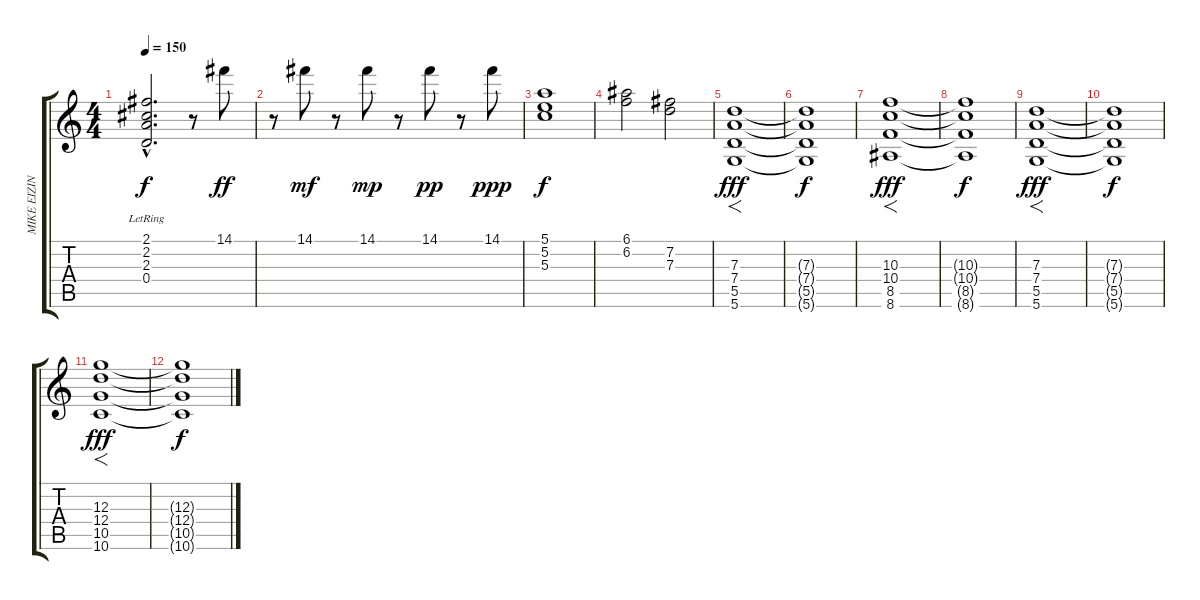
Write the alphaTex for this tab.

\track ("MIKE EIZINGER" "MIKE EIZIN") {instrument electricguitarjazz}
\staff {score tabs}
\tuning (E4 B3 G3 D3 A2 D2) {hide}
\ts (4 4)
\tempo 150
\clef g2
\ks c
(2.1{hac lr} 2.2{hac lr} 2.3{hac lr} 0.4{hac lr}).2{d dy f} r.8 14.1.8{dy ff} |
r.8 14.1.8{dy mf} r.8 14.1.8{dy mp} r.8 14.1.8{dy pp} r.8 14.1.8{dy ppp} |
(5.1 5.2 5.3).1{dy f} |
(6.1 6.2).2 (7.2 7.3).2 |
(7.3 7.4 5.5 5.6).1{f dy fff} |
(7.3{t} 7.4{t} 5.5{t} 5.6{t}).1{dy f} |
(10.3 10.4 8.5 8.6).1{f dy fff} |
(10.3{t} 10.4{t} 8.5{t} 8.6{t}).1{dy f} |
(7.3 7.4 5.5 5.6).1{f dy fff} |
(7.3{t} 7.4{t} 5.5{t} 5.6{t}).1{dy f} |
(12.3 12.4 10.5 10.6).1{f dy fff} |
(12.3{t} 12.4{t} 10.5{t} 10.6{t}).1{dy f}
